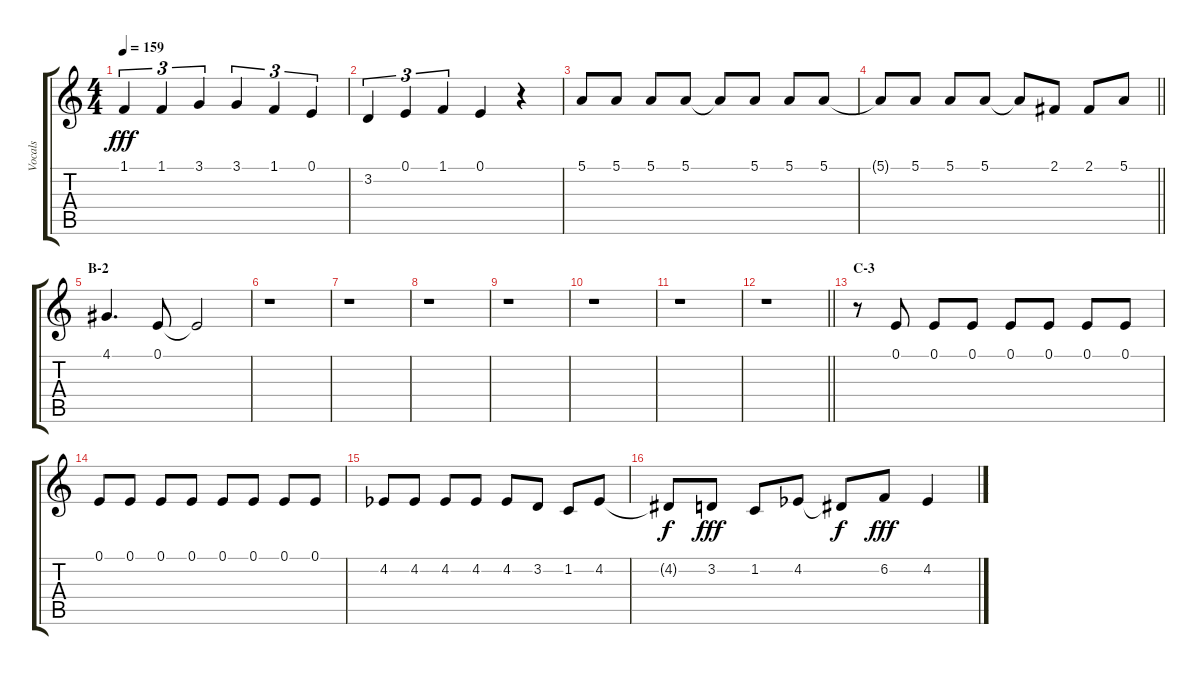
\track ("Vocals" "Vocals") {instrument voiceoohs}
\staff {score tabs}
\tuning (E4 B3 G3 D3 A2 E2) {hide}
\ts (4 4)
\tempo 159
\clef g2
\ks c
1.1.4{tu (3 2) dy fff} 1.1.4{tu (3 2)} 3.1.4{tu (3 2)} 3.1.4{tu (3 2)} 1.1.4{tu (3 2)} 0.1.4{tu (3 2)} |
3.2.4{tu (3 2)} 0.1.4{tu (3 2)} 1.1.4{tu (3 2)} 0.1.4 r.4 |
5.1.8 5.1.8 5.1.8 5.1.8 5.1{t}.8 5.1.8 5.1.8 5.1.8 |
\barLineRight lightlight
5.1{t}.8 5.1.8 5.1.8 5.1.8 5.1{t}.8 2.1.8 2.1.8 5.1.8 |
\section ("" "B-2")
4.1.4{d} 0.1.8 0.1{t}.2 |
r.1 |
r.1 |
r.1 |
r.1 |
r.1 |
r.1 |
\barLineRight lightlight
r.1 |
\section ("" "C-3")
r.8 0.1.8 0.1.8 0.1.8 0.1.8 0.1.8 0.1.8 0.1.8 |
0.1.8 0.1.8 0.1.8 0.1.8 0.1.8 0.1.8 0.1.8 0.1.8 |
4.2{acc b}.8 4.2{acc b}.8 4.2{acc b}.8 4.2{acc b}.8 4.2{acc b}.8 3.2.8 1.2.8 4.2{acc b}.8 |
4.2{t}.8{dy f} 3.2.8{dy fff} 1.2.8 4.2{acc b}.8 4.2{t}.8{dy f} 6.2.8{dy fff} 4.2{acc b}.4
